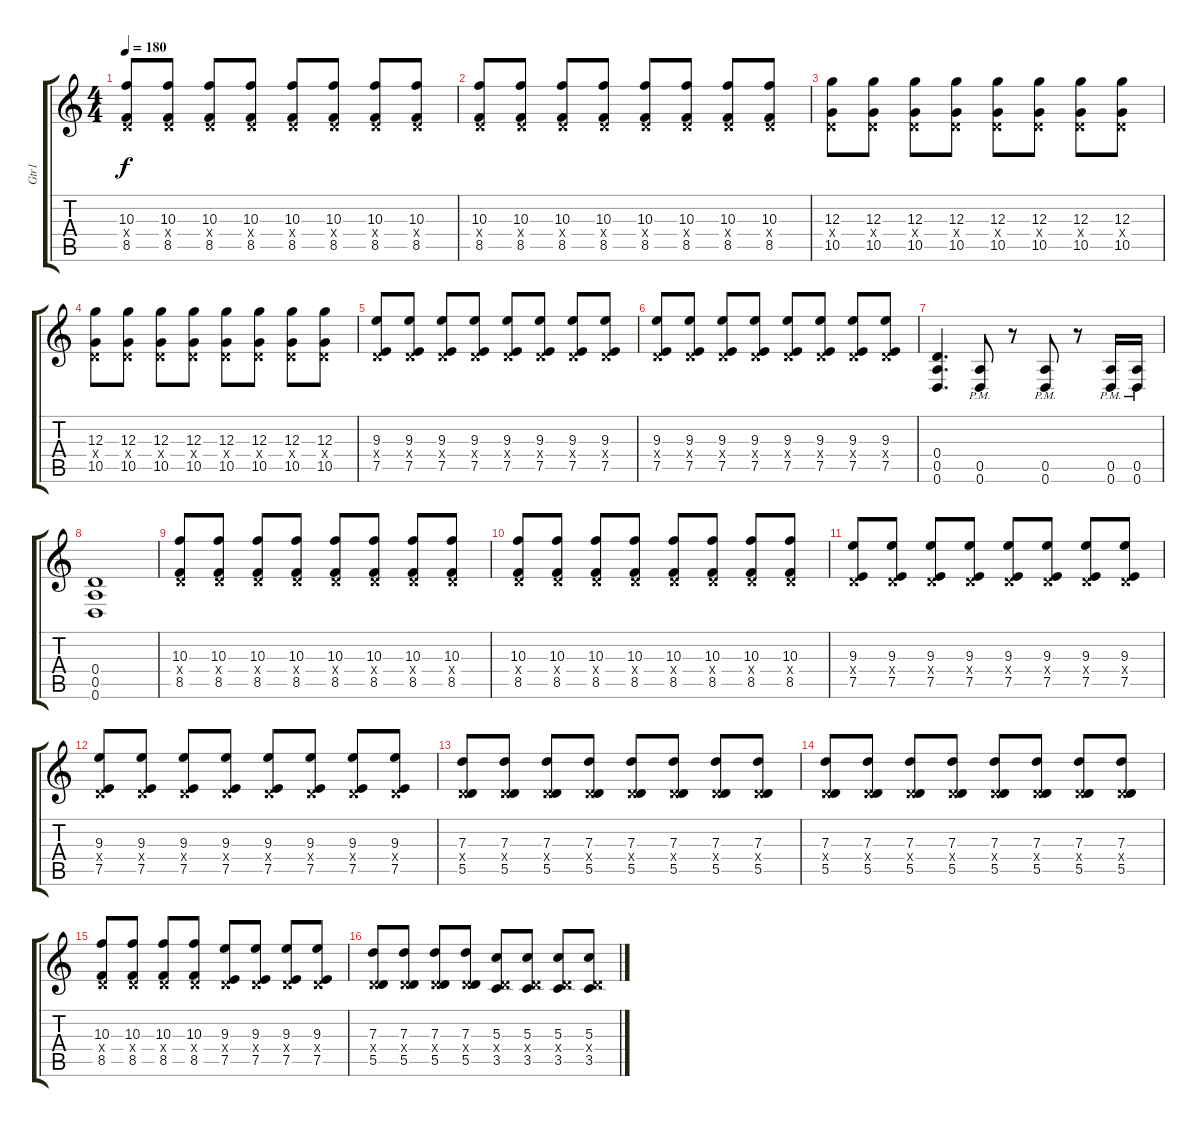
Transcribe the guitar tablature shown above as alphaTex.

\track ("Gtr1" "Gtr1") {instrument distortionguitar}
\staff {score tabs}
\tuning (E4 B3 G3 D3 A2 D2) {hide}
\ts (4 4)
\tempo 180
\clef g2
\ks c
(10.3 0.4{x} 8.5).8{dy f} (10.3 0.4{x} 8.5).8 (10.3 0.4{x} 8.5).8 (10.3 0.4{x} 8.5).8 (10.3 0.4{x} 8.5).8 (10.3 0.4{x} 8.5).8 (10.3 0.4{x} 8.5).8 (10.3 0.4{x} 8.5).8 |
(10.3 0.4{x} 8.5).8 (10.3 0.4{x} 8.5).8 (10.3 0.4{x} 8.5).8 (10.3 0.4{x} 8.5).8 (10.3 0.4{x} 8.5).8 (10.3 0.4{x} 8.5).8 (10.3 0.4{x} 8.5).8 (10.3 0.4{x} 8.5).8 |
(12.3 0.4{x} 10.5).8 (12.3 0.4{x} 10.5).8 (12.3 0.4{x} 10.5).8 (12.3 0.4{x} 10.5).8 (12.3 0.4{x} 10.5).8 (12.3 0.4{x} 10.5).8 (12.3 0.4{x} 10.5).8 (12.3 0.4{x} 10.5).8 |
(12.3 0.4{x} 10.5).8 (12.3 0.4{x} 10.5).8 (12.3 0.4{x} 10.5).8 (12.3 0.4{x} 10.5).8 (12.3 0.4{x} 10.5).8 (12.3 0.4{x} 10.5).8 (12.3 0.4{x} 10.5).8 (12.3 0.4{x} 10.5).8 |
(9.3 0.4{x} 7.5).8 (9.3 0.4{x} 7.5).8 (9.3 0.4{x} 7.5).8 (9.3 0.4{x} 7.5).8 (9.3 0.4{x} 7.5).8 (9.3 0.4{x} 7.5).8 (9.3 0.4{x} 7.5).8 (9.3 0.4{x} 7.5).8 |
(9.3 0.4{x} 7.5).8 (9.3 0.4{x} 7.5).8 (9.3 0.4{x} 7.5).8 (9.3 0.4{x} 7.5).8 (9.3 0.4{x} 7.5).8 (9.3 0.4{x} 7.5).8 (9.3 0.4{x} 7.5).8 (9.3 0.4{x} 7.5).8 |
(0.4 0.5 0.6).4{d} (0.5{pm} 0.6{pm}).8 r.8 (0.5{pm} 0.6{pm}).8 r.8 (0.5{pm} 0.6{pm}).16 (0.5{pm} 0.6{pm}).16 |
(0.4 0.5 0.6).1 |
(10.3 0.4{x} 8.5).8 (10.3 0.4{x} 8.5).8 (10.3 0.4{x} 8.5).8 (10.3 0.4{x} 8.5).8 (10.3 0.4{x} 8.5).8 (10.3 0.4{x} 8.5).8 (10.3 0.4{x} 8.5).8 (10.3 0.4{x} 8.5).8 |
(10.3 0.4{x} 8.5).8 (10.3 0.4{x} 8.5).8 (10.3 0.4{x} 8.5).8 (10.3 0.4{x} 8.5).8 (10.3 0.4{x} 8.5).8 (10.3 0.4{x} 8.5).8 (10.3 0.4{x} 8.5).8 (10.3 0.4{x} 8.5).8 |
(9.3 0.4{x} 7.5).8 (9.3 0.4{x} 7.5).8 (9.3 0.4{x} 7.5).8 (9.3 0.4{x} 7.5).8 (9.3 0.4{x} 7.5).8 (9.3 0.4{x} 7.5).8 (9.3 0.4{x} 7.5).8 (9.3 0.4{x} 7.5).8 |
(9.3 0.4{x} 7.5).8 (9.3 0.4{x} 7.5).8 (9.3 0.4{x} 7.5).8 (9.3 0.4{x} 7.5).8 (9.3 0.4{x} 7.5).8 (9.3 0.4{x} 7.5).8 (9.3 0.4{x} 7.5).8 (9.3 0.4{x} 7.5).8 |
(7.3 0.4{x} 5.5).8 (7.3 0.4{x} 5.5).8 (7.3 0.4{x} 5.5).8 (7.3 0.4{x} 5.5).8 (7.3 0.4{x} 5.5).8 (7.3 0.4{x} 5.5).8 (7.3 0.4{x} 5.5).8 (7.3 0.4{x} 5.5).8 |
(7.3 0.4{x} 5.5).8 (7.3 0.4{x} 5.5).8 (7.3 0.4{x} 5.5).8 (7.3 0.4{x} 5.5).8 (7.3 0.4{x} 5.5).8 (7.3 0.4{x} 5.5).8 (7.3 0.4{x} 5.5).8 (7.3 0.4{x} 5.5).8 |
(10.3 0.4{x} 8.5).8 (10.3 0.4{x} 8.5).8 (10.3 0.4{x} 8.5).8 (10.3 0.4{x} 8.5).8 (9.3 0.4{x} 7.5).8 (9.3 0.4{x} 7.5).8 (9.3 0.4{x} 7.5).8 (9.3 0.4{x} 7.5).8 |
(7.3 0.4{x} 5.5).8 (7.3 0.4{x} 5.5).8 (7.3 0.4{x} 5.5).8 (7.3 0.4{x} 5.5).8 (5.3 0.4{x} 3.5).8 (5.3 0.4{x} 3.5).8 (5.3 0.4{x} 3.5).8 (5.3 0.4{x} 3.5).8
